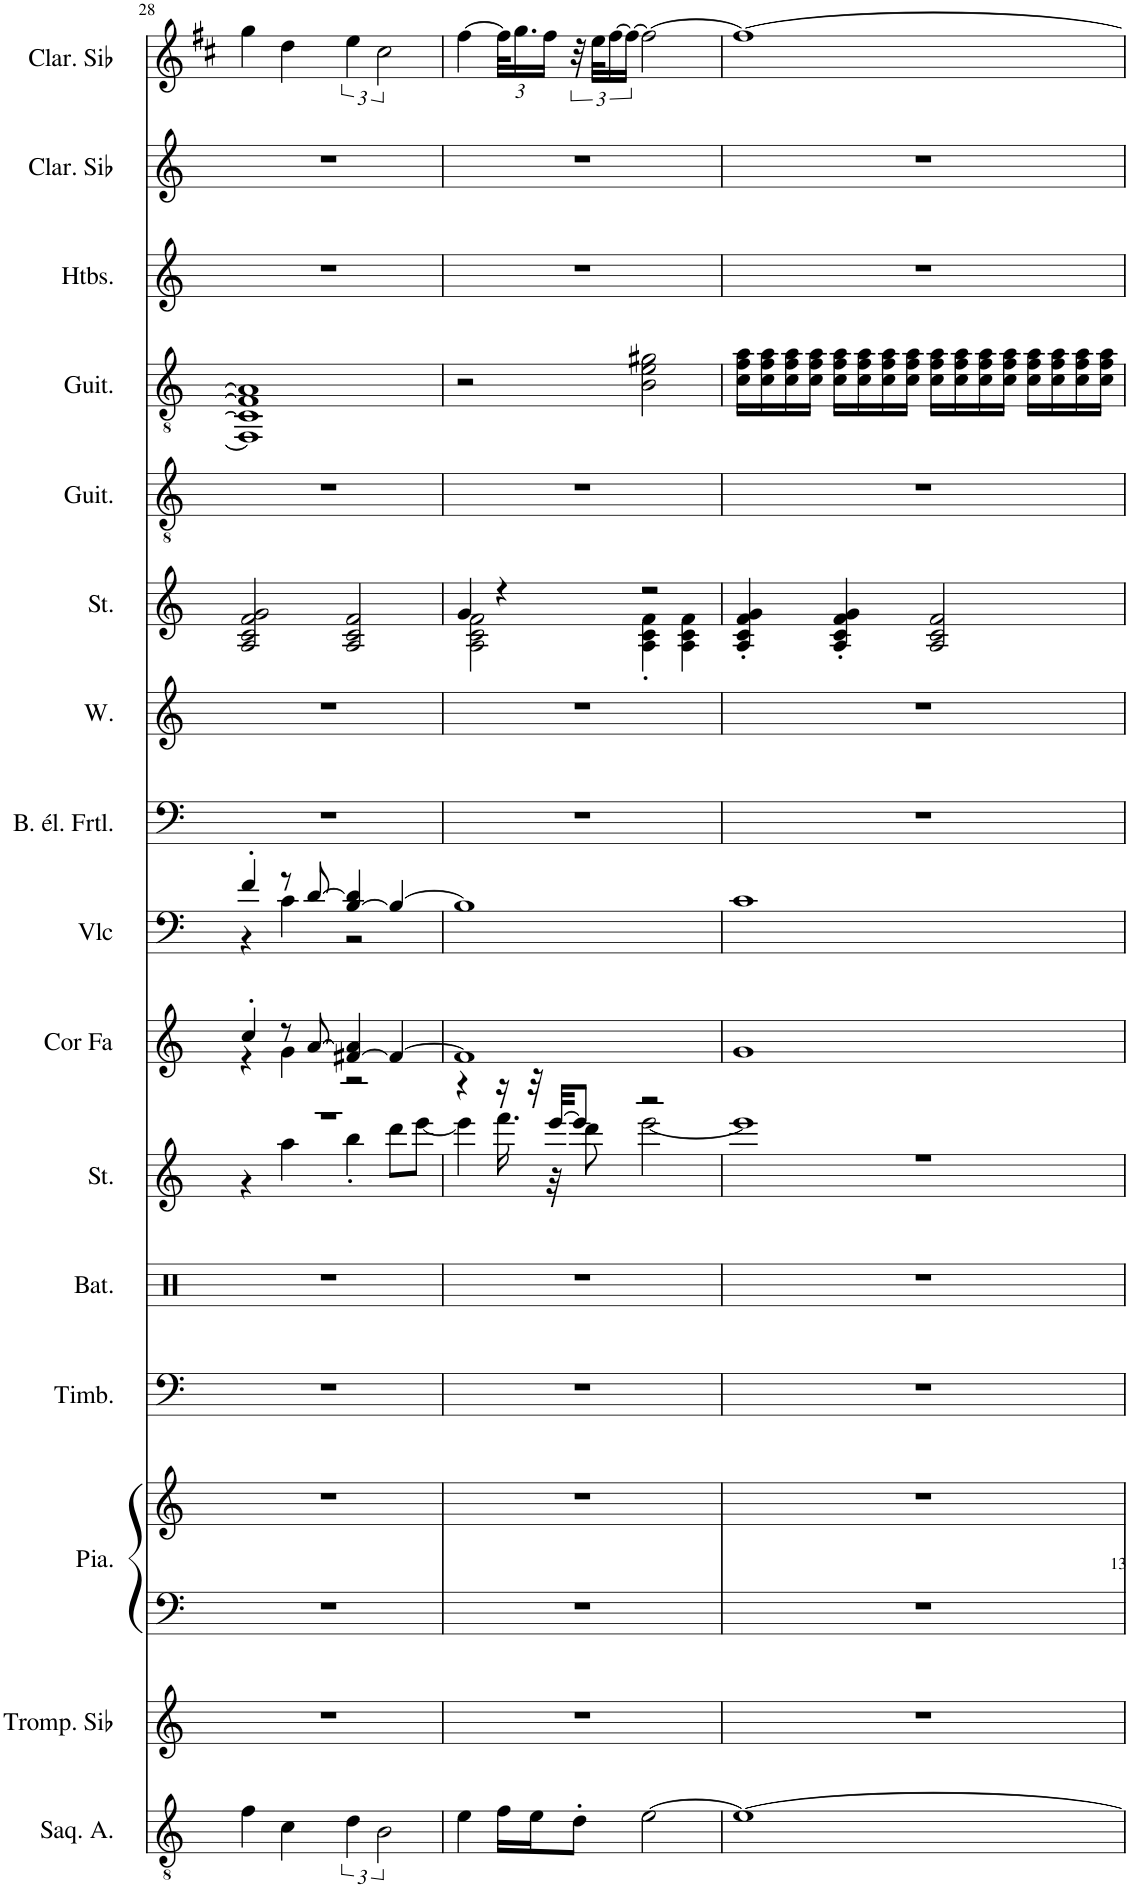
**kern	**kern	**kern	**kern	**kern	**kern	**kern	**kern	**kern	**kern	**kern	**kern	**kern	**kern	**kern	**kern	**kern
*part16	*part15	*part14	*part14	*part13	*part12	*part11	*part10	*part9	*part8	*part7	*part6	*part5	*part4	*part3	*part2	*part1
*staff17	*staff16	*staff15	*staff14	*staff13	*staff12	*staff11	*staff10	*staff9	*staff8	*staff7	*staff6	*staff5	*staff4	*staff3	*staff2	*staff1
*I"Saqueboute Alto, Trombone	*I"Trompette en Sib, Trumpet	*I"Piano, Acoustic Grand Piano	*	*I"Timbales, Timpani Ensemble	*I"Batterie	*I"Cordes, String Ensemble 2	*I"Cor en Fa, French Horn	*I"Violoncelle, Cello	*I"Basse électrique fretless, Fretless Bass	*I"Femmes, Choir Aahs	*I"Cordes, String Ensemble 2	*I"Guitare classique, Acoustic Guitar (nylon)	*I"Guitare classique, Acoustic Guitar (nylon)	*I"Hautbois, Oboe	*I"Clarinette en Sib, Clarinet Pipe	*I"Clarinette en Sib
*I'Saq. A.	*I'Tromp. Sib	*I'Pia.	*	*I'Timb.	*I'Bat.	*I'St.	*I'Cor Fa	*I'Vlc	*I'B. él. Frtl.	*	*I'St.	*I'Guit.	*I'Guit.	*I'Htbs.	*I'Clar. Sib	*I'Clar. Sib
!!LO:PB:g=z
*clefGv2	*clefG2	*clefF4	*clefG2	*clefF4	*clefX	*clefG2	*clefG2	*clefF4	*clefF4	*clefG2	*clefG2	*clefGv2	*clefGv2	*clefG2	*clefG2	*clefG2
*	*Trd1c2	*	*	*	*	*	*Trd4c7	*	*Trd7c12	*	*	*	*	*	*Trd1c2	*Trd1c2
*k[]	*k[]	*k[]	*k[]	*k[]	*k[]	*k[]	*k[]	*k[]	*k[]	*k[]	*k[]	*k[]	*k[]	*k[]	*k[]	*k[f#c#]
*M4/4	*M4/4	*M4/4	*M4/4	*M4/4	*M4/4	*M4/4	*M4/4	*M4/4	*M4/4	*M4/4	*M4/4	*M4/4	*M4/4	*M4/4	*M4/4	*M4/4
=28	=28	=28	=28	=28	=28	=28	=28	=28	=28	=28	=28	=28	=28	=28	=28	=28
*	*	*	*	*	*	*^	*^	*^	*	*	*	*	*^	*	*	*
4f\	1r	1r	1r	1r	1r	1r	4r	4cc'/	4r	4f'/	4r	1r	1r	2A/ 2c/ 2f/ 2g/	1r	1C] 1F] 1A]	1FF]	1r	1r	4gg\
4c\	.	.	.	.	.	.	4aa\	8r	4g\	8r	4c\	.	.	.	.	.	.	.	.	4dd\
.	.	.	.	.	.	.	.	[8a/	.	[8d/	.	.	.	.	.	.	.	.	.	.
6d\	.	.	.	.	.	.	4bb'\	[4f#X/ 4a/]	2r	[4B/ 4d/]	2r	.	.	2A/ 2c/ 2f/	.	.	.	.	.	6ee\
3B\	.	.	.	.	.	.	.	.	.	.	.	.	.	.	.	.	.	.	.	3cc#\
.	.	.	.	.	.	.	8ddd\L	4f#/_	.	4B/_	.	.	.	.	.	.	.	.	.	.
.	.	.	.	.	.	.	[8eee\J	.	.	.	.	.	.	.	.	.	.	.	.	.
*	*	*	*	*	*	*	*	*v	*v	*	*	*	*	*	*	*v	*v	*	*	*
*	*	*	*	*	*	*	*	*	*v	*v	*	*	*	*	*	*	*	*
=29	=29	=29	=29	=29	=29	=29	=29	=29	=29	=29	=29	=29	=29	=29	=29	=29	=29
*	*	*	*	*	*	*	*	*	*	*	*	*^	*	*	*	*	*
4e\	1r	1r	1r	1r	1r	4r	4eee\]	1f#]	1B]	1r	1r	4g/	2A\ 2c\ 2f\	1r	2r	1r	1r	[4ff#\
*	*	*	*	*	*	*	*	*	*	*	*	*	*	*	*	*	*	*Xbrackettup
16f\LL	.	.	.	.	.	16r	16.fff\	.	.	.	.	4r	.	.	.	.	.	48ff#\KLL]
.	.	.	.	.	.	.	.	.	.	.	.	.	.	.	.	.	.	24.gg\
16e\J	.	.	.	.	.	32r	.	.	.	.	.	.	.	.	.	.	.	.
.	.	.	.	.	.	.	.	.	.	.	.	.	.	.	.	.	.	24ff#\JJ
.	.	.	.	.	.	[32eee/KKL	32r	.	.	.	.	.	.	.	.	.	.	.
*	*	*	*	*	*	*	*	*	*	*	*	*	*	*	*	*	*	*brackettup
8d'\J	.	.	.	.	.	8eee/J]	8ddd\	.	.	.	.	.	.	.	.	.	.	48r
.	.	.	.	.	.	.	.	.	.	.	.	.	.	.	.	.	.	48ee\KLL
.	.	.	.	.	.	.	.	.	.	.	.	.	.	.	.	.	.	[24ff#\
.	.	.	.	.	.	.	.	.	.	.	.	.	.	.	.	.	.	24ff#\JJ_
[2e\	.	.	.	.	.	2r	[2eee\	.	.	.	.	2r	4A\' 4c\' 4f\'	.	2B\ 2e\ 2g#X\	.	.	2ff#\_
.	.	.	.	.	.	.	.	.	.	.	.	.	4A\ 4c\ 4f\	.	.	.	.	.
*	*	*	*	*	*	*	*	*	*	*	*	*v	*v	*	*	*	*	*
=30	=30	=30	=30	=30	=30	=30	=30	=30	=30	=30	=30	=30	=30	=30	=30	=30	=30
1e_	1r	1r	1r	1r	1r	1r	1eee]	1g	1c	1r	1r	4A/' 4c/' 4f/' 4g/'	1r	16c\ 16f\ 16a\LL	1r	1r	1ff#_
.	.	.	.	.	.	.	.	.	.	.	.	.	.	16c\ 16f\ 16a\	.	.	.
.	.	.	.	.	.	.	.	.	.	.	.	.	.	16c\ 16f\ 16a\	.	.	.
.	.	.	.	.	.	.	.	.	.	.	.	.	.	16c\ 16f\ 16a\JJ	.	.	.
.	.	.	.	.	.	.	.	.	.	.	.	4A/' 4c/' 4f/' 4g/'	.	16c\ 16f\ 16a\LL	.	.	.
.	.	.	.	.	.	.	.	.	.	.	.	.	.	16c\ 16f\ 16a\	.	.	.
.	.	.	.	.	.	.	.	.	.	.	.	.	.	16c\ 16f\ 16a\	.	.	.
.	.	.	.	.	.	.	.	.	.	.	.	.	.	16c\ 16f\ 16a\JJ	.	.	.
.	.	.	.	.	.	.	.	.	.	.	.	2A/ 2c/ 2f/	.	16c\ 16f\ 16a\LL	.	.	.
.	.	.	.	.	.	.	.	.	.	.	.	.	.	16c\ 16f\ 16a\	.	.	.
.	.	.	.	.	.	.	.	.	.	.	.	.	.	16c\ 16f\ 16a\	.	.	.
.	.	.	.	.	.	.	.	.	.	.	.	.	.	16c\ 16f\ 16a\JJ	.	.	.
.	.	.	.	.	.	.	.	.	.	.	.	.	.	16c\ 16f\ 16a\LL	.	.	.
.	.	.	.	.	.	.	.	.	.	.	.	.	.	16c\ 16f\ 16a\	.	.	.
.	.	.	.	.	.	.	.	.	.	.	.	.	.	16c\ 16f\ 16a\	.	.	.
.	.	.	.	.	.	.	.	.	.	.	.	.	.	16c\ 16f\ 16a\JJ	.	.	.
*	*	*	*	*	*	*v	*v	*	*	*	*	*	*	*	*	*	*
=	=	=	=	=	=	=	=	=	=	=	=	=	=	=	=	=
*-	*-	*-	*-	*-	*-	*-	*-	*-	*-	*-	*-	*-	*-	*-	*-	*-
